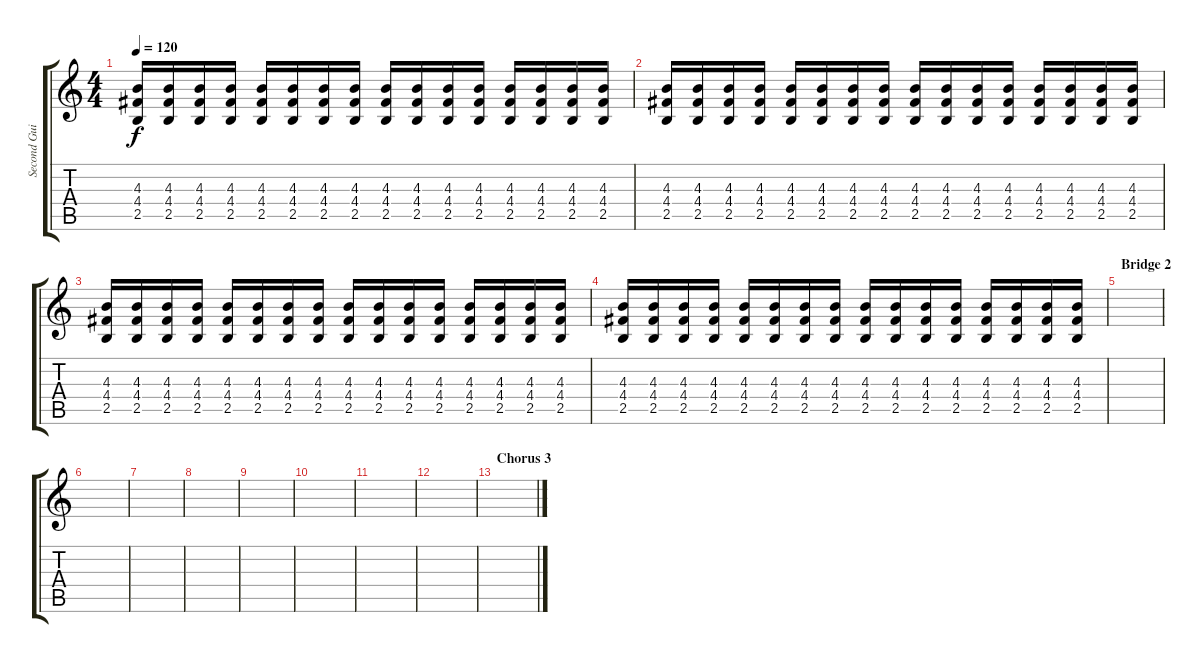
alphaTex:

\track ("Second Guitar (optional!)" "Second Gui") {instrument distortionguitar}
\staff {score tabs}
\tuning (E4 B3 G3 D3 A2 E2) {hide}
\ts (4 4)
\tempo 120
\clef g2
\ks c
(4.3 4.4 2.5).16{dy f} (4.3 4.4 2.5).16 (4.3 4.4 2.5).16 (4.3 4.4 2.5).16 (4.3 4.4 2.5).16 (4.3 4.4 2.5).16 (4.3 4.4 2.5).16 (4.3 4.4 2.5).16 (4.3 4.4 2.5).16 (4.3 4.4 2.5).16 (4.3 4.4 2.5).16 (4.3 4.4 2.5).16 (4.3 4.4 2.5).16 (4.3 4.4 2.5).16 (4.3 4.4 2.5).16 (4.3 4.4 2.5).16 |
(4.3 4.4 2.5).16 (4.3 4.4 2.5).16 (4.3 4.4 2.5).16 (4.3 4.4 2.5).16 (4.3 4.4 2.5).16 (4.3 4.4 2.5).16 (4.3 4.4 2.5).16 (4.3 4.4 2.5).16 (4.3 4.4 2.5).16 (4.3 4.4 2.5).16 (4.3 4.4 2.5).16 (4.3 4.4 2.5).16 (4.3 4.4 2.5).16 (4.3 4.4 2.5).16 (4.3 4.4 2.5).16 (4.3 4.4 2.5).16 |
(4.3 4.4 2.5).16 (4.3 4.4 2.5).16 (4.3 4.4 2.5).16 (4.3 4.4 2.5).16 (4.3 4.4 2.5).16 (4.3 4.4 2.5).16 (4.3 4.4 2.5).16 (4.3 4.4 2.5).16 (4.3 4.4 2.5).16 (4.3 4.4 2.5).16 (4.3 4.4 2.5).16 (4.3 4.4 2.5).16 (4.3 4.4 2.5).16 (4.3 4.4 2.5).16 (4.3 4.4 2.5).16 (4.3 4.4 2.5).16 |
(4.3 4.4 2.5).16 (4.3 4.4 2.5).16 (4.3 4.4 2.5).16 (4.3 4.4 2.5).16 (4.3 4.4 2.5).16 (4.3 4.4 2.5).16 (4.3 4.4 2.5).16 (4.3 4.4 2.5).16 (4.3 4.4 2.5).16 (4.3 4.4 2.5).16 (4.3 4.4 2.5).16 (4.3 4.4 2.5).16 (4.3 4.4 2.5).16 (4.3 4.4 2.5).16 (4.3 4.4 2.5).16 (4.3 4.4 2.5).16 |
\section ("" "Bridge 2")
|
|
|
|
|
|
|
|
\section ("" "Chorus 3")
